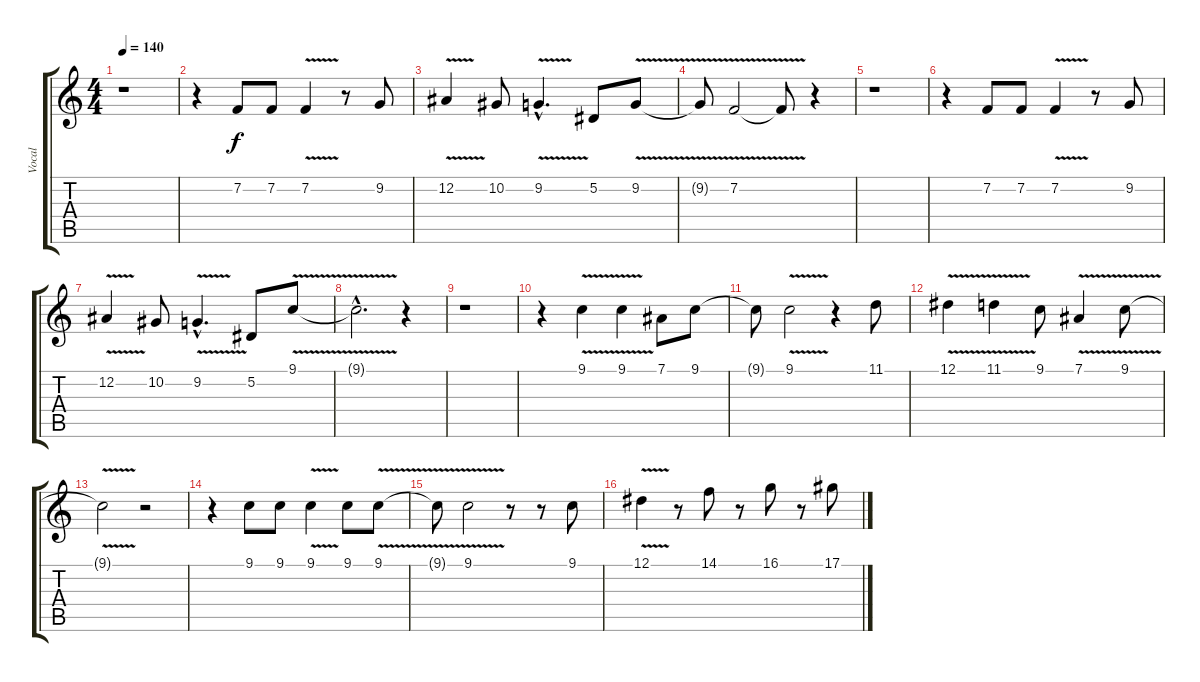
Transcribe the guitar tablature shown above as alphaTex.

\track ("Vocal" "Vocal") {instrument tenorsax}
\staff {score tabs}
\tuning (Eb4 Bb3 Gb3 Db3 Ab2 Eb2) {hide}
\ts (4 4)
\tempo 140
\clef g2
\ks c
r.1{dy f} |
r.4 7.2.8 7.2.8 7.2{v}.4 r.8 9.2.8 |
12.2{v}.4 10.2.8 9.2{v hac}.4{d} 5.2.8 9.2{v}.8 |
9.2{t}.8 7.2{v}.2 7.2{t}.8 r.4 |
r.1 |
r.4 7.2.8 7.2.8 7.2{v}.4 r.8 9.2.8 |
12.2{v}.4 10.2.8 9.2{v hac}.4{d} 5.2.8 9.1{v}.8 |
9.1{hac t}.2{d} r.4 |
r.1 |
r.4 9.1{v}.4 9.1{v}.4 7.1.8 9.1.8 |
9.1{t}.8 9.1{v}.2 r.4 11.1.8 |
12.1{v}.4 11.1{v}.4 9.1.8 7.1{v}.4 9.1{v}.8 |
9.1{t}.2 r.2 |
r.4 9.1.8 9.1.8 9.1{v}.4 9.1.8 9.1{v}.8 |
9.1{t}.8 9.1{v}.2 r.8 r.8 9.1.8 |
12.1{v}.4 r.8 14.1.8 r.8 16.1.8 r.8 17.1.8
